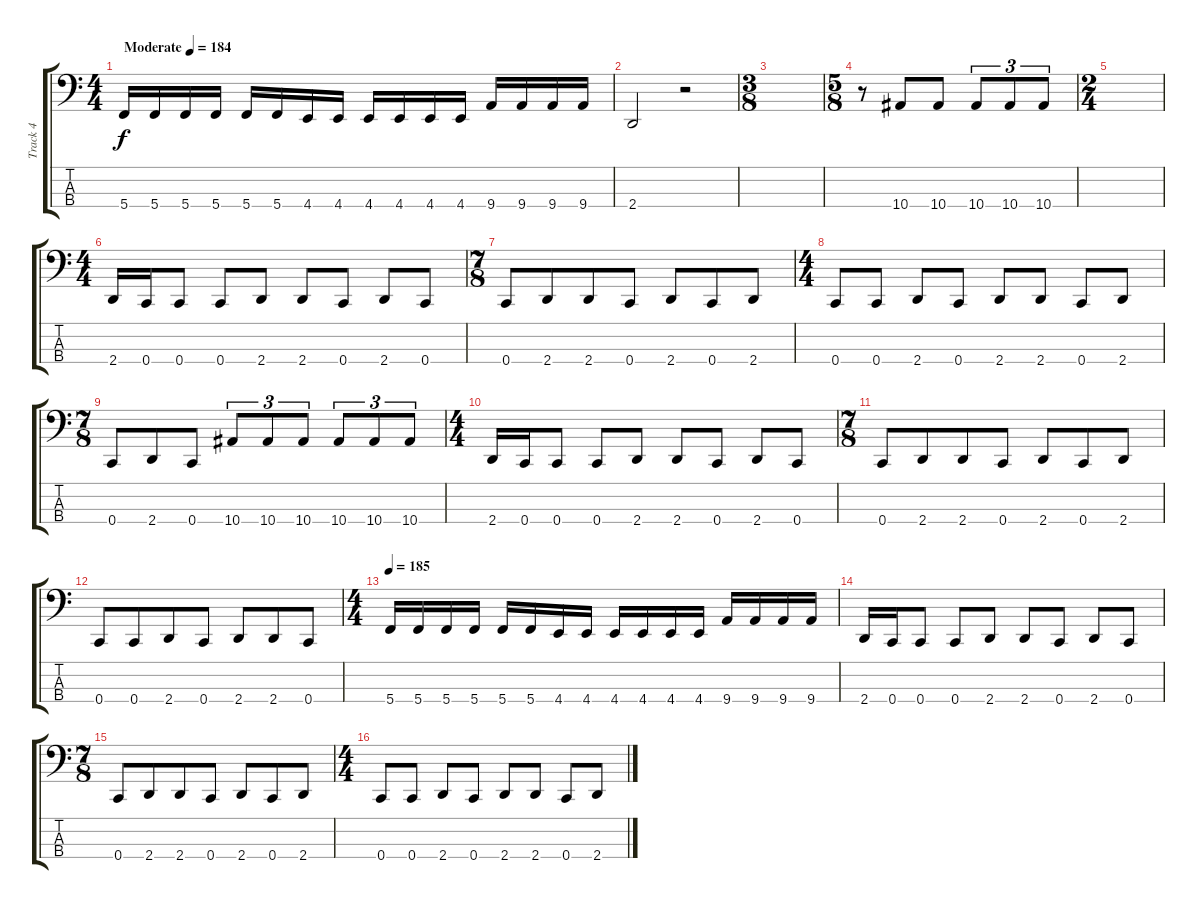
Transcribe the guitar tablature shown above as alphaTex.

\track ("Track 4" "Track 4") {instrument electricbasspick}
\staff {score tabs}
\tuning (F2 C2 G1 C1) {hide}
\ts (4 4)
\tempo (184 "Moderate")
\clef f4
\ks c
5.4.16{dy f instrument electricbasspick} 5.4.16 5.4.16 5.4.16 5.4.16 5.4.16 4.4.16 4.4.16 4.4.16 4.4.16 4.4.16 4.4.16 9.4.16 9.4.16 9.4.16 9.4.16 |
2.4.2 r.2 |
\ts (3 8)
|
\ts (5 8)
r.8 10.4.8 10.4.8 10.4.8{tu (3 2)} 10.4.8{tu (3 2)} 10.4.8{tu (3 2)} |
\ts (2 4)
|
\ts (4 4)
2.4.16 0.4.16 0.4.8 0.4.8 2.4.8 2.4.8 0.4.8 2.4.8 0.4.8 |
\ts (7 8)
0.4.8 2.4.8 2.4.8 0.4.8 2.4.8 0.4.8 2.4.8 |
\ts (4 4)
0.4.8 0.4.8 2.4.8 0.4.8 2.4.8 2.4.8 0.4.8 2.4.8 |
\ts (7 8)
0.4.8 2.4.8 0.4.8 10.4.8{tu (3 2)} 10.4.8{tu (3 2)} 10.4.8{tu (3 2)} 10.4.8{tu (3 2)} 10.4.8{tu (3 2)} 10.4.8{tu (3 2)} |
\ts (4 4)
2.4.16 0.4.16 0.4.8 0.4.8 2.4.8 2.4.8 0.4.8 2.4.8 0.4.8 |
\ts (7 8)
0.4.8 2.4.8 2.4.8 0.4.8 2.4.8 0.4.8 2.4.8 |
0.4.8 0.4.8 2.4.8 0.4.8 2.4.8 2.4.8 0.4.8 |
\ts (4 4)
\tempo 185
5.4.16 5.4.16 5.4.16 5.4.16 5.4.16 5.4.16 4.4.16 4.4.16 4.4.16 4.4.16 4.4.16 4.4.16 9.4.16 9.4.16 9.4.16 9.4.16 |
2.4.16 0.4.16 0.4.8 0.4.8 2.4.8 2.4.8 0.4.8 2.4.8 0.4.8 |
\ts (7 8)
0.4.8 2.4.8 2.4.8 0.4.8 2.4.8 0.4.8 2.4.8 |
\ts (4 4)
0.4.8 0.4.8 2.4.8 0.4.8 2.4.8 2.4.8 0.4.8 2.4.8
